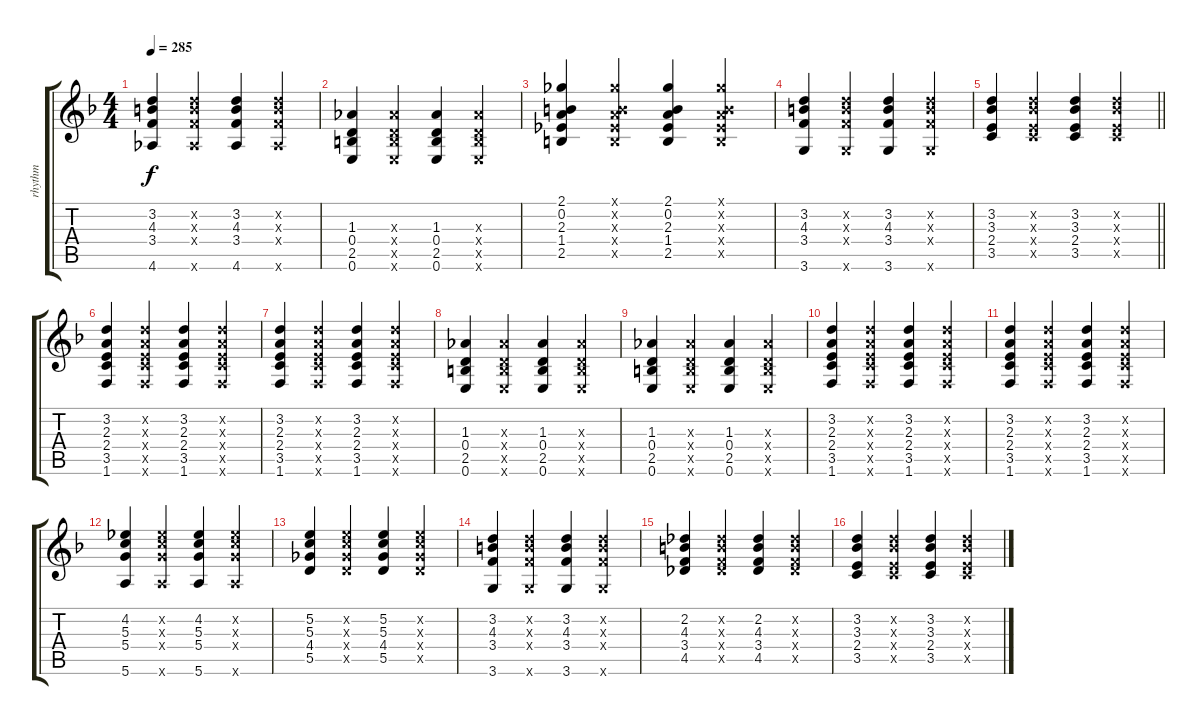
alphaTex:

\track ("rhythm" "rhythm") {instrument acousticguitarnylon}
\staff {score tabs}
\tuning (E4 B3 G3 D3 A2 E2) {hide}
\ts (4 4)
\tempo 285
\clef g2
\ks f
(3.2 4.3 3.4 4.6).4{dy f} (3.2{x} 4.3{x} 3.4{x} 4.6{x}).4 (3.2 4.3 3.4 4.6).4 (3.2{x} 4.3{x} 3.4{x} 4.6{x}).4 |
(1.3 0.4 2.5 0.6).4 (1.3{x} 0.4{x} 2.5{x} 0.6{x}).4 (1.3 0.4 2.5 0.6).4 (1.3{x} 0.4{x} 2.5{x} 0.6{x}).4 |
(2.1 0.2 2.3 1.4 2.5).4 (2.1{x} 0.2{x} 2.3{x} 1.4{x} 2.5{x}).4 (2.1 0.2 2.3 1.4 2.5).4 (2.1{x} 0.2{x} 2.3{x} 1.4{x} 2.5{x}).4 |
(3.2 4.3 3.4 3.6).4 (3.2{x} 4.3{x} 3.4{x} 3.6{x}).4 (3.2 4.3 3.4 3.6).4 (3.2{x} 4.3{x} 3.4{x} 3.6{x}).4 |
\barLineRight lightlight
(3.2 3.3 2.4 3.5).4 (3.2{x} 3.3{x} 2.4{x} 3.5{x}).4 (3.2 3.3 2.4 3.5).4 (3.2{x} 3.3{x} 2.4{x} 3.5{x}).4 |
(3.2 2.3 2.4 3.5 1.6).4 (3.2{x} 2.3{x} 2.4{x} 3.5{x} 1.6{x}).4 (3.2 2.3 2.4 3.5 1.6).4 (3.2{x} 2.3{x} 2.4{x} 3.5{x} 1.6{x}).4 |
(3.2 2.3 2.4 3.5 1.6).4 (3.2{x} 2.3{x} 2.4{x} 3.5{x} 1.6{x}).4 (3.2 2.3 2.4 3.5 1.6).4 (3.2{x} 2.3{x} 2.4{x} 3.5{x} 1.6{x}).4 |
(1.3 0.4 2.5 0.6).4 (1.3{x} 0.4{x} 2.5{x} 0.6{x}).4 (1.3 0.4 2.5 0.6).4 (1.3{x} 0.4{x} 2.5{x} 0.6{x}).4 |
(1.3 0.4 2.5 0.6).4 (1.3{x} 0.4{x} 2.5{x} 0.6{x}).4 (1.3 0.4 2.5 0.6).4 (1.3{x} 0.4{x} 2.5{x} 0.6{x}).4 |
(3.2 2.3 2.4 3.5 1.6).4 (3.2{x} 2.3{x} 2.4{x} 3.5{x} 1.6{x}).4 (3.2 2.3 2.4 3.5 1.6).4 (3.2{x} 2.3{x} 2.4{x} 3.5{x} 1.6{x}).4 |
(3.2 2.3 2.4 3.5 1.6).4 (3.2{x} 2.3{x} 2.4{x} 3.5{x} 1.6{x}).4 (3.2 2.3 2.4 3.5 1.6).4 (3.2{x} 2.3{x} 2.4{x} 3.5{x} 1.6{x}).4 |
(4.2 5.3 5.4 5.6).4 (4.2{x} 5.3{x} 5.4{x} 5.6{x}).4 (4.2 5.3 5.4 5.6).4 (4.2{x} 5.3{x} 5.4{x} 5.6{x}).4 |
(5.2 5.3 4.4 5.5).4 (5.2{x} 5.3{x} 4.4{x} 5.5{x}).4 (5.2 5.3 4.4 5.5).4 (5.2{x} 5.3{x} 4.4{x} 5.5{x}).4 |
(3.2 4.3 3.4 3.6).4 (3.2{x} 4.3{x} 3.4{x} 3.6{x}).4 (3.2 4.3 3.4 3.6).4 (3.2{x} 4.3{x} 3.4{x} 3.6{x}).4 |
(2.2 4.3 3.4 4.5).4 (2.2{x} 4.3{x} 3.4{x} 4.5{x}).4 (2.2 4.3 3.4 4.5).4 (2.2{x} 4.3{x} 3.4{x} 4.5{x}).4 |
(3.2 3.3 2.4 3.5).4 (3.2{x} 3.3{x} 2.4{x} 3.5{x}).4 (3.2 3.3 2.4 3.5).4 (3.2{x} 3.3{x} 2.4{x} 3.5{x}).4
